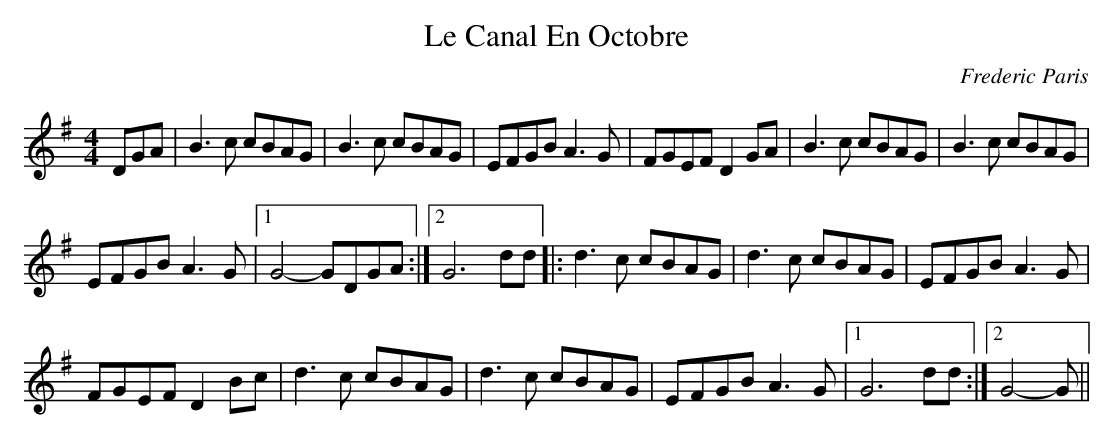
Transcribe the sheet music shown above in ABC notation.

X:1
T:Le Canal En Octobre
C:Frederic Paris
L:1/8
M:4/4
K:G
DGA | B3c cBAG | B3c cBAG | EFGB A3G | FGEF D2GA | B3c cBAG | B3c cBAG |
EFGB A3G |1 G4-GDGA :|2 G6dd |: d3c cBAG | d3c cBAG | EFGB A3G |
FGEF D2Bc | d3c cBAG | d3c cBAG | EFGB A3G |1 G6dd :|2 G4-G ||
